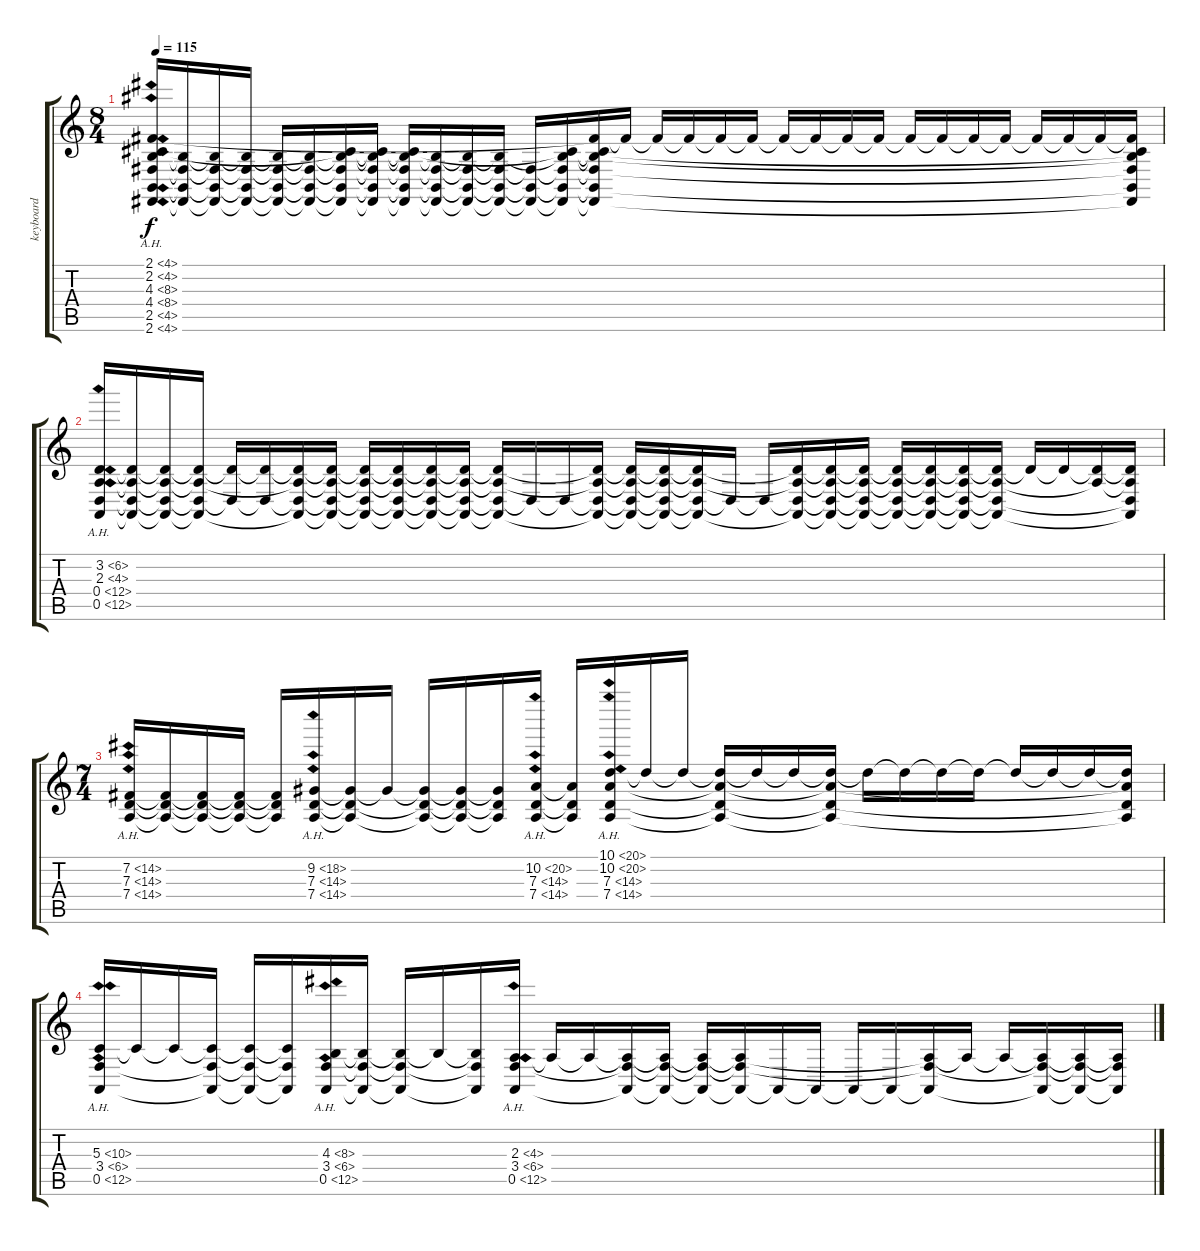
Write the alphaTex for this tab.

\track ("keyboard" "keyboard") {instrument stringensemble1}
\staff {score tabs}
\tuning (E4 B3 G3 D3 A2 E2) {hide}
\ts (8 4)
\tempo 115
\clef g2
\ks c
(2.1{ah 2} 2.2{ah 2} 4.3{ah 4} 4.4{ah 4} 2.5{ah 2} 2.6{ah 2}).16{dy f} (4.3{t} 4.4{t} 2.5{t} 2.6{t}).16 (4.3{t} 4.4{t} 2.5{t} 2.6{t}).16 (4.3{t} 4.4{t} 2.5{t} 2.6{t}).16 (4.3{t} 4.4{t} 2.5{t} 2.6{t}).16 (4.3{t} 4.4{t} 2.5{t} 2.6{t}).16 (2.2{t} 4.3{t} 4.4{t} 2.5{t} 2.6{t}).16 (2.2{t} 4.3{t} 4.4{t} 2.5{t} 2.6{t}).16 (2.2{t} 4.3{t} 4.4{t} 2.5{t} 2.6{t}).16 (4.3{t} 4.4{t} 2.5{t} 2.6{t}).16 (4.3{t} 4.4{t} 2.5{t} 2.6{t}).16 (4.3{t} 4.4{t} 2.5{t} 2.6{t}).16 (4.4{t} 2.5{t} 2.6{t}).16 (2.2{t} 4.3{t} 4.4{t} 2.5{t} 2.6{t}).16 (2.1{t} 2.2{t} 4.3{t} 4.4{t} 2.5{t} 2.6{t}).16 2.1{t}.16 2.1{t}.16 2.1{t}.16 2.1{t}.16 2.1{t}.16 2.1{t}.16 2.1{t}.16 2.1{t}.16 2.1{t}.16 2.1{t}.16 2.1{t}.16 2.1{t}.16 2.1{t}.16 2.1{t}.16 2.1{t}.16 2.1{t}.16 (2.1{t} 2.2{t} 4.3{t} 4.4{t} 2.5{t} 2.6{t}).16 |
(3.2{ah 3} 2.3{ah 2} 0.4{ah 12} 0.5{ah 12}).16 (3.2{t} 2.3{t} 0.4{t} 0.5{t}).16 (3.2{t} 2.3{t} 0.4{t} 0.5{t}).16 (3.2{t} 2.3{t} 0.4{t} 0.5{t}).16 (3.2{t} 0.4{t}).16 (3.2{t} 0.4{t}).16 (3.2{t} 2.3{t} 0.4{t} 0.5{t}).16 (3.2{t} 2.3{t} 0.4{t} 0.5{t}).16 (3.2{t} 2.3{t} 0.4{t} 0.5{t}).16 (3.2{t} 2.3{t} 0.4{t} 0.5{t}).16 (3.2{t} 2.3{t} 0.4{t} 0.5{t}).16 (3.2{t} 2.3{t} 0.4{t} 0.5{t}).16 (3.2{t} 2.3{t} 0.4{t} 0.5{t}).16 0.4{t}.16 0.4{t}.16 (3.2{t} 2.3{t} 0.4{t} 0.5{t}).16 (3.2{t} 2.3{t} 0.4{t} 0.5{t}).16 (3.2{t} 2.3{t} 0.4{t} 0.5{t}).16 (3.2{t} 2.3{t} 0.4{t} 0.5{t}).16 0.4{t}.16 0.4{t}.16 (3.2{t} 2.3{t} 0.4{t} 0.5{t}).16 (3.2{t} 2.3{t} 0.4{t} 0.5{t}).16 (3.2{t} 2.3{t} 0.4{t} 0.5{t}).16 (3.2{t} 2.3{t} 0.4{t} 0.5{t}).16 (3.2{t} 2.3{t} 0.4{t} 0.5{t}).16 (3.2{t} 2.3{t} 0.4{t} 0.5{t}).16 (3.2{t} 2.3{t} 0.4{t} 0.5{t}).16 3.2{t}.16 3.2{t}.16 (3.2{t} 2.3{t}).16 (3.2{t} 2.3{t} 0.4{t} 0.5{t}).16 |
\ts (7 4)
(7.2{ah 7} 7.3{ah 7} 7.4{ah 7}).16 (7.2{t} 7.3{t} 7.4{t}).16 (7.2{t} 7.3{t} 7.4{t}).16 (7.2{t} 7.3{t} 7.4{t}).16 (7.2{t} 7.3{t} 7.4{t}).16 (9.2{ah 9} 7.3{ah 7} 7.4{ah 7}).16 (9.2{t} 7.3{t} 7.4{t}).16 9.2{t}.16 (9.2{t} 7.3{t} 7.4{t}).16 (9.2{t} 7.3{t} 7.4{t}).16 (9.2{t} 7.3{t} 7.4{t}).16 (10.2{ah 10} 7.3{ah 7} 7.4{ah 7}).16 (10.2{t} 7.3{t} 7.4{t}).16 (10.1{ah 10} 10.2{ah 10} 7.3{ah 7} 7.4{ah 7}).16 10.1{t}.16 10.1{t}.16 (10.1{t} 10.2{t} 7.3{t} 7.4{t}).16 10.1{t}.16 10.1{t}.16 (10.1{t} 10.2{t} 7.3{t} 7.4{t}).16 10.1{t}.16 10.1{t}.16 10.1{t}.16 10.1{t}.16 10.1{t}.16 10.1{t}.16 10.1{t}.16 (10.1{t} 10.2{t} 7.3{t} 7.4{t}).16 |
(5.3{ah 5} 3.4{ah 3} 0.5{ah 12}).16 5.3{t}.16 5.3{t}.16 (5.3{t} 3.4{t} 0.5{t}).16 (5.3{t} 3.4{t} 0.5{t}).16 (5.3{t} 3.4{t} 0.5{t}).16 (4.3{ah 4} 3.4{ah 3} 0.5{ah 12}).16 (4.3{t} 3.4{t} 0.5{t}).16 (4.3{t} 3.4{t} 0.5{t}).16 4.3{t}.16 (4.3{t} 3.4{t} 0.5{t}).16 (2.3{ah 2} 3.4{ah 3} 0.5{ah 12}).16 2.3{t}.16 2.3{t}.16 (2.3{t} 3.4{t} 0.5{t}).16 (2.3{t} 3.4{t} 0.5{t}).16 (2.3{t} 3.4{t} 0.5{t}).16 (2.3{t} 3.4{t} 0.5{t}).16 0.5{t}.16 0.5{t}.16 0.5{t}.16 0.5{t}.16 (2.3{t} 3.4{t} 0.5{t}).16 2.3{t}.16 2.3{t}.16 (2.3{t} 3.4{t} 0.5{t}).16 (2.3{t} 3.4{t} 0.5{t}).16 (2.3{t} 3.4{t} 0.5{t}).16
